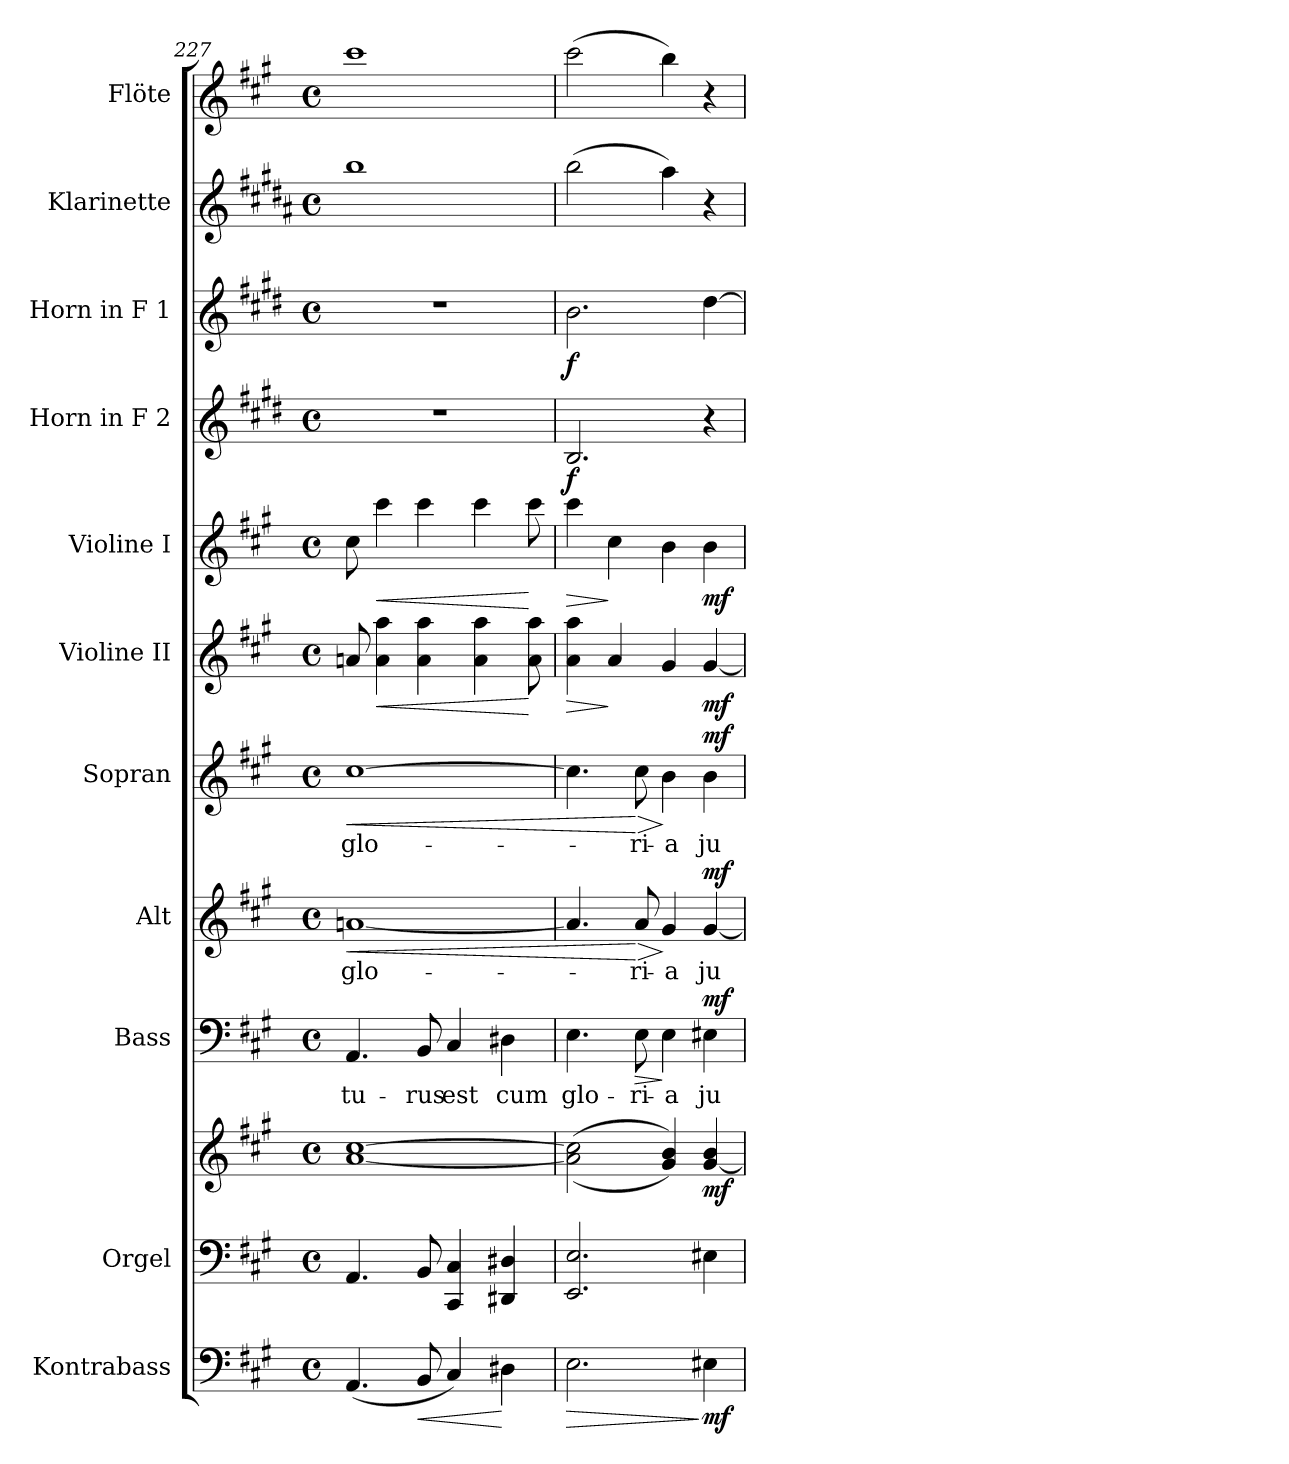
**kern	**dynam	**kern	**kern	**dynam	**kern	**text	**dynam	**kern	**text	**dynam	**kern	**text	**dynam	**kern	**dynam	**kern	**dynam	**kern	**dynam	**kern	**dynam	**kern	**kern
*part11	*part11	*part10	*part10	*part10	*part9	*part9	*part9	*part8	*part8	*part8	*part7	*part7	*part7	*part6	*part6	*part5	*part5	*part4	*part4	*part3	*part3	*part2	*part1
*staff12	*staff12	*staff11	*staff10	*staff10/11	*staff9	*staff9	*staff9	*staff8	*staff8	*staff8	*staff7	*staff7	*staff7	*staff6	*staff6	*staff5	*staff5	*staff4	*staff4	*staff3	*staff3	*staff2	*staff1
*I"Kontrabass	*	*I"Orgel	*	*	*I"Bass	*	*	*I"Alt	*	*	*I"Sopran	*	*	*I"Violine II	*	*I"Violine I	*	*I"Horn in F 2	*	*I"Horn in F 1	*	*I"Klarinette	*I"Flöte
*I'Kb.	*	*I'Org.	*	*	*I'B.	*	*	*I'A.	*	*	*I'S.	*	*	*I'Vl. II	*	*I'Vl. I	*	*	*	*	*	*I'Kl.	*I'Fl.
*clefF4	*	*clefF4	*clefG2	*	*clefF4	*	*	*clefG2	*	*	*clefG2	*	*	*clefG2	*	*clefG2	*	*clefG2	*	*clefG2	*	*clefG2	*clefG2
*ITrd7c12	*	*	*	*	*	*	*	*	*	*	*	*	*	*	*	*	*	*ITrd4c7	*	*ITrd4c7	*	*ITrd1c2	*
*k[f#c#g#]	*	*k[f#c#g#]	*k[f#c#g#]	*	*k[f#c#g#]	*	*	*k[f#c#g#]	*	*	*k[f#c#g#]	*	*	*k[f#c#g#]	*	*k[f#c#g#]	*	*k[f#c#g#]	*	*k[f#c#g#]	*	*k[f#c#g#]	*k[f#c#g#]
*A:	*	*A:	*A:	*	*A:	*	*	*A:	*	*	*A:	*	*	*A:	*	*A:	*	*A:	*	*A:	*	*A:	*A:
*M4/4	*	*M4/4	*M4/4	*	*M4/4	*	*	*M4/4	*	*	*M4/4	*	*	*M4/4	*	*M4/4	*	*M4/4	*	*M4/4	*	*M4/4	*M4/4
*met(c)	*	*met(c)	*met(c)	*	*met(c)	*	*	*met(c)	*	*	*met(c)	*	*	*met(c)	*	*met(c)	*	*met(c)	*	*met(c)	*	*met(c)	*met(c)
=227	=227	=227	=227	=227	=227	=227	=227	=227	=227	=227	=227	=227	=227	=227	=227	=227	=227	=227	=227	=227	=227	=227	=227
!	!	!	!	!	!	!LO:LY:b	!	!	!LO:LY:b	!LO:HP:b	!	!LO:LY:b	!LO:HP:b	!	!	!	!	!	!	!	!	!	!
(<4.AAA/	.	4.AA/	[1a [1cc#	.	4.AA/	-tu-	.	[1an	glo-	<	[1cc#	glo-	<	8an/	.	8cc#\	.	1r	.	1r	.	1aa	1ccc#
!	!	!	!	!	!	!	!	!	!	!	!	!	!	!	!LO:HP:b	!	!LO:HP:b	!	!	!	!	!	!
.	.	.	.	.	.	.	.	.	.	.	.	.	.	4a\ 4aa\	<	4ccc#\	<	.	.	.	.	.	.
!	!LO:HP:b	!	!	!	!	!LO:LY:b	!	!	!	!	!	!	!	!	!	!	!	!	!	!	!	!	!
8BBB/	<	8BB/	.	.	8BB/	-rus	.	.	.	.	.	.	.	4a\ 4aa\	.	4ccc#\	.	.	.	.	.	.	.
!	!	!	!	!	!	!LO:LY:b	!	!	!	!	!	!	!	!	!	!	!	!	!	!	!	!	!
4CC#/)	.	4CC#/ 4C#/	.	.	4C#/	est	.	.	.	.	.	.	.	.	.	.	.	.	.	.	.	.	.
.	.	.	.	.	.	.	.	.	.	.	.	.	.	4a\ 4aa\	.	4ccc#\	.	.	.	.	.	.	.
!	!	!	!	!	!	!LO:LY:b	!	!	!	!	!	!	!	!	!	!	!	!	!	!	!	!	!
4DD#X\	[	4DD#X/ 4D#X/	.	.	4D#X\	cum	.	.	.	.	.	.	.	.	.	.	.	.	.	.	.	.	.
.	.	.	.	.	.	.	.	.	.	.	.	.	.	8a\ 8aa\	[	8ccc#\	[	.	.	.	.	.	.
=228	=228	=228	=228	=228	=228	=228	=228	=228	=228	=228	=228	=228	=228	=228	=228	=228	=228	=228	=228	=228	=228	=228	=228
!	!LO:HP:b	!	!	!	!	!LO:LY:b	!	!	!	!	!	!	!	!	!LO:HP:b	!	!LO:HP:b	!	!LO:DY:b	!	!LO:DY:b	!	!
2.EE\	>	2.EE/ 2.E/	((>2a\] 2cc#\]	.	4.E\	glo-	.	4.a/]	.	.	4.cc#\]	.	.	4a\ 4aa\	>	4ccc#\	>	2.E/	f	2.e\	f	(>2aa\	(>2ccc#\
.	.	.	.	.	.	.	.	.	.	.	.	.	.	4a/	]	4cc#\	]	.	.	.	.	.	.
!	!	!	!	!	!	!LO:LY:b	!LO:HP:b	!	!LO:LY:b	!LO:HP:n=1:b	!	!LO:LY:b	!LO:HP:n=1:b	!	!	!	!	!	!	!	!	!	!
.	.	.	.	.	8E\	-ri-	>	8a/	-ri-	[ >	8cc#\	-ri-	[ >	.	.	.	.	.	.	.	.	.	.
!	!	!	!	!	!	!LO:LY:b	!	!	!LO:LY:b	!	!	!LO:LY:b	!	!	!	!	!	!	!	!	!	!	!
.	.	.	4g#/ 4b/))	.	4E\	-a	]	4g#/	-a	]	4b\	-a	]	4g#/	.	4b\	.	.	.	.	.	4gg#\)	4bb\)
!	!LO:DY:n=1:b	!	!	!LO:DY:b	!	!LO:LY:b	!LO:DY:a	!	!LO:LY:b	!LO:DY:a	!	!LO:LY:b	!LO:DY:a	!	!LO:DY:b	!	!LO:DY:b	!	!	!	!	!	!
4EE#X\	] mf	4E#X\	[4g#/ 4b/	mf	4E#X\	ju-	mf	[4g#/	ju-	mf	4b\	ju-	mf	[4g#/	mf	4b\	mf	4r	.	[4g#\	.	4r	4r
=	=	=	=	=	=	=	=	=	=	=	=	=	=	=	=	=	=	=	=	=	=	=	=
*-	*-	*-	*-	*-	*-	*-	*-	*-	*-	*-	*-	*-	*-	*-	*-	*-	*-	*-	*-	*-	*-	*-	*-
